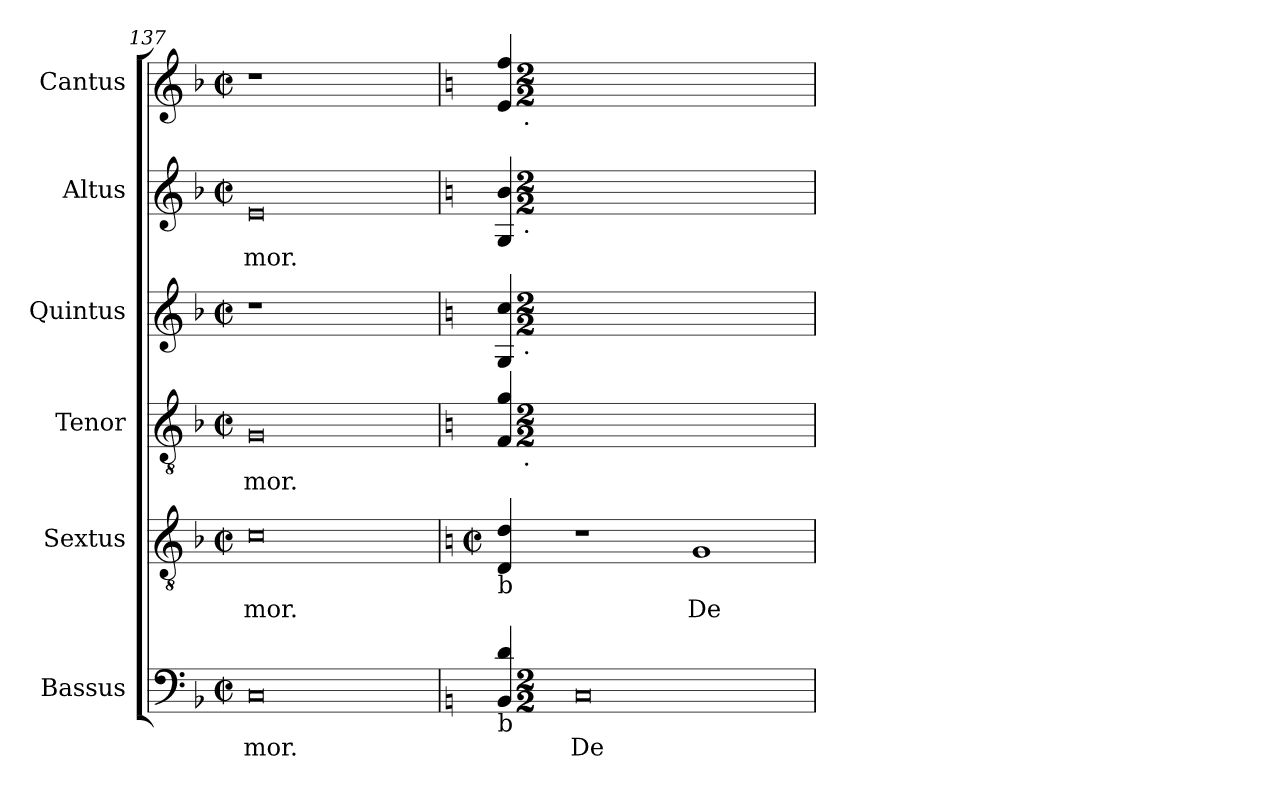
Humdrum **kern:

**kern	**text	**kern	**text	**kern	**text	**kern	**kern	**text	**kern
*part6	*part6	*part5	*part5	*part4	*part4	*part3	*part2	*part2	*part1
*staff6	*staff6	*staff5	*staff5	*staff4	*staff4	*staff3	*staff2	*staff2	*staff1
*I"Bassus	*	*I"Sextus	*	*I"Tenor	*	*I"Quintus	*I"Altus	*	*I"Cantus
*I'Bassus	*	*I'Sextus	*	*I'Tenor	*	*I'Quintus	*I'Altus	*	*I'Cantus
*clefF4	*	*clefGv2	*	*clefGv2	*	*clefG2	*clefG2	*	*clefG2
*k[b-]	*	*k[b-]	*	*k[b-]	*	*k[b-]	*k[b-]	*	*k[b-]
*F:	*	*F:	*	*F:	*	*F:	*F:	*	*F:
*M2/2	*	*M2/2	*	*M2/2	*	*M2/2	*M2/2	*	*M2/2
*met(c|)	*	*met(c|)	*	*met(c|)	*	*met(c|)	*met(c|)	*	*met(c|)
=137	=137	=137	=137	=137	=137	=137	=137	=137	=137
!	!LO:LY:b:cj	!	!LO:LY:b:cj	!	!LO:LY:b:cj	!	!	!LO:LY:b:cj	!
0C	mor.	0c	-mor.	0G	-mor.	1r	0e	mor.	1r
.	.	.	.	.	.	1ryy	.	.	1ryy
!!LO:PB:g=z
=138	=138	=138	=138	=138	=138	=138	=138!	=138	=138
*k[]	*	*k[]	*	*k[]	*	*k[]	*k[]	*	*k[]
*C:	*	*C:	*	*C:	*	*C:	*C:	*	*C:
*	*	*M2/2	*	*	*	*	*	*	*
*	*	*met(c|)	*	*	*	*	*	*	*
!	!	!	!	!	!	!	!	!	!LO:TX:b:t=b
!	!	!	!	!	!	!	!LO:TX:b:t=b	!	!
!	!	!	!	!	!	!LO:TX:b:t=b	!	!	!
!	!	!	!	!LO:TX:b:t=b	!	!	!	!	!
!	!	!LO:TX:b:t=b	!	!	!	!	!	!	!
!LO:TX:b:t=b	!	!	!	!	!	!	!	!	!
*	*	*	*	*^	*	*^	*^	*	*^
4d/ 4BB/	.	4d/ 4D/	.	4F/ 4g/	16..ryy	.	4G/ 4cc/	16..ryy	4b/ 4G/	16..ryy	.	4ff/ 4e/	16..ryy
!	!	!	!	!	!	!	!	!	!	!	!	!	!LO:TX:b:t=.
!	!	!	!	!	!	!	!	!	!	!LO:TX:b:t=.	!	!	!
!	!	!	!	!	!	!	!	!LO:TX:b:t=.	!	!	!	!	!
!	!	!	!	!	!LO:TX:b:t=.	!	!	!	!	!	!	!	!
.	.	.	.	.	1ryy	.	.	1ryy	.	1ryy	.	.	1ryy
*M2/2	*	*	*	*M2/2	*	*	*M2/2	*	*M2/2	*	*	*M2/2	*
*met(c|)	*	*	*	*met(c|)	*	*	*met(c|)	*	*met(c|)	*	*	*met(c|)	*
!	!LO:LY:b:cj	!	!	!	!	!	!	!	!	!	!	!	!
0C	De	1r	.	0ryy	.	.	0ryy	.	0ryy	.	.	0ryy	.
.	.	.	.	.	1ryy	.	.	1ryy	.	1ryy	.	.	1ryy
!	!	!	!LO:LY:b:cj	!	!	!	!	!	!	!	!	!	!
.	.	1G	De	.	.	.	.	.	.	.	.	.	.
.	.	.	.	.	8ryy	.	.	8ryy	.	8ryy	.	.	8ryy
.	.	.	.	.	64ryy	.	.	64ryy	.	64ryy	.	.	64ryy
*	*	*	*	*v	*v	*	*	*	*v	*v	*	*v	*v
*	*	*	*	*	*	*v	*v	*	*	*
=	=	=	=	=	=	=	=	=	=
*-	*-	*-	*-	*-	*-	*-	*-	*-	*-
